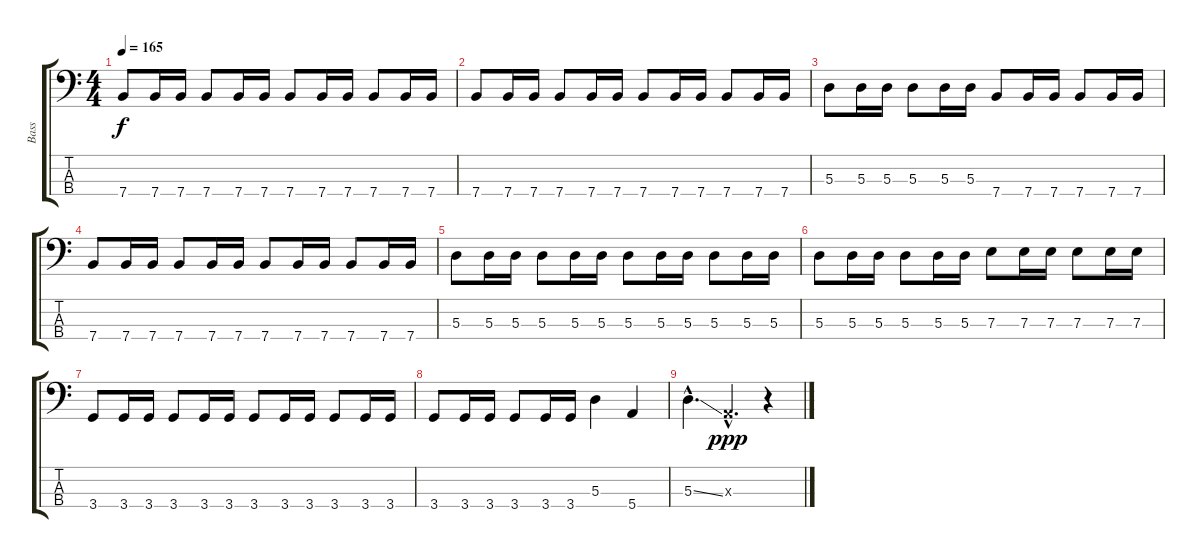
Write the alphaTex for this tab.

\track ("Bass" "Bass") {instrument electricbassfinger}
\staff {score tabs}
\tuning (G2 D2 A1 E1) {hide}
\ts (4 4)
\tempo 165
\clef f4
\ks c
7.4.8{dy f} 7.4.16 7.4.16 7.4.8 7.4.16 7.4.16 7.4.8 7.4.16 7.4.16 7.4.8 7.4.16 7.4.16 |
7.4.8 7.4.16 7.4.16 7.4.8 7.4.16 7.4.16 7.4.8 7.4.16 7.4.16 7.4.8 7.4.16 7.4.16 |
5.3.8 5.3.16 5.3.16 5.3.8 5.3.16 5.3.16 7.4.8 7.4.16 7.4.16 7.4.8 7.4.16 7.4.16 |
7.4.8 7.4.16 7.4.16 7.4.8 7.4.16 7.4.16 7.4.8 7.4.16 7.4.16 7.4.8 7.4.16 7.4.16 |
5.3.8 5.3.16 5.3.16 5.3.8 5.3.16 5.3.16 5.3.8 5.3.16 5.3.16 5.3.8 5.3.16 5.3.16 |
5.3.8 5.3.16 5.3.16 5.3.8 5.3.16 5.3.16 7.3.8 7.3.16 7.3.16 7.3.8 7.3.16 7.3.16 |
3.4.8 3.4.16 3.4.16 3.4.8 3.4.16 3.4.16 3.4.8 3.4.16 3.4.16 3.4.8 3.4.16 3.4.16 |
3.4.8 3.4.16 3.4.16 3.4.8 3.4.16 3.4.16 5.3.4 5.4.4 |
5.3{ss hac}.4{d} 0.3{hac x}.4{d dy ppp} r.4
